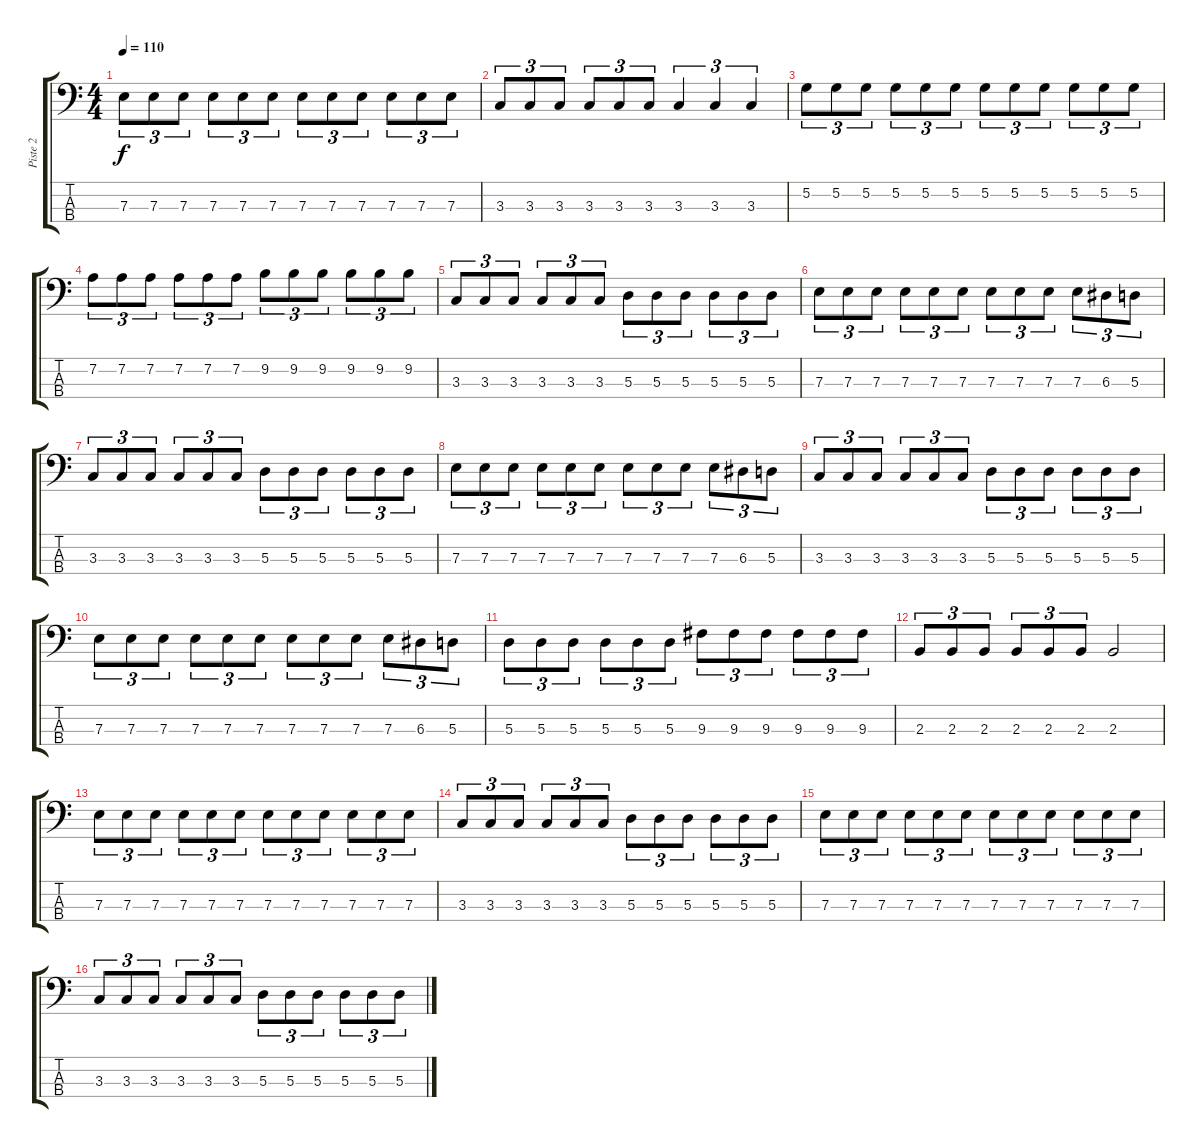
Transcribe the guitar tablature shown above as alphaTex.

\track ("Piste 2" "Piste 2") {instrument electricbasspick}
\staff {score tabs}
\tuning (G2 D2 A1 E1) {hide}
\ts (4 4)
\tempo 110
\clef f4
\ks c
7.3.8{tu (3 2) dy f} 7.3.8{tu (3 2)} 7.3.8{tu (3 2)} 7.3.8{tu (3 2)} 7.3.8{tu (3 2)} 7.3.8{tu (3 2)} 7.3.8{tu (3 2)} 7.3.8{tu (3 2)} 7.3.8{tu (3 2)} 7.3.8{tu (3 2)} 7.3.8{tu (3 2)} 7.3.8{tu (3 2)} |
3.3.8{tu (3 2)} 3.3.8{tu (3 2)} 3.3.8{tu (3 2)} 3.3.8{tu (3 2)} 3.3.8{tu (3 2)} 3.3.8{tu (3 2)} 3.3.4{tu (3 2)} 3.3.4{tu (3 2)} 3.3.4{tu (3 2)} |
5.2.8{tu (3 2)} 5.2.8{tu (3 2)} 5.2.8{tu (3 2)} 5.2.8{tu (3 2)} 5.2.8{tu (3 2)} 5.2.8{tu (3 2)} 5.2.8{tu (3 2)} 5.2.8{tu (3 2)} 5.2.8{tu (3 2)} 5.2.8{tu (3 2)} 5.2.8{tu (3 2)} 5.2.8{tu (3 2)} |
7.2.8{tu (3 2)} 7.2.8{tu (3 2)} 7.2.8{tu (3 2)} 7.2.8{tu (3 2)} 7.2.8{tu (3 2)} 7.2.8{tu (3 2)} 9.2.8{tu (3 2)} 9.2.8{tu (3 2)} 9.2.8{tu (3 2)} 9.2.8{tu (3 2)} 9.2.8{tu (3 2)} 9.2.8{tu (3 2)} |
3.3.8{tu (3 2)} 3.3.8{tu (3 2)} 3.3.8{tu (3 2)} 3.3.8{tu (3 2)} 3.3.8{tu (3 2)} 3.3.8{tu (3 2)} 5.3.8{tu (3 2)} 5.3.8{tu (3 2)} 5.3.8{tu (3 2)} 5.3.8{tu (3 2)} 5.3.8{tu (3 2)} 5.3.8{tu (3 2)} |
7.3.8{tu (3 2)} 7.3.8{tu (3 2)} 7.3.8{tu (3 2)} 7.3.8{tu (3 2)} 7.3.8{tu (3 2)} 7.3.8{tu (3 2)} 7.3.8{tu (3 2)} 7.3.8{tu (3 2)} 7.3.8{tu (3 2)} 7.3.8{tu (3 2)} 6.3.8{tu (3 2)} 5.3.8{tu (3 2)} |
3.3.8{tu (3 2)} 3.3.8{tu (3 2)} 3.3.8{tu (3 2)} 3.3.8{tu (3 2)} 3.3.8{tu (3 2)} 3.3.8{tu (3 2)} 5.3.8{tu (3 2)} 5.3.8{tu (3 2)} 5.3.8{tu (3 2)} 5.3.8{tu (3 2)} 5.3.8{tu (3 2)} 5.3.8{tu (3 2)} |
7.3.8{tu (3 2)} 7.3.8{tu (3 2)} 7.3.8{tu (3 2)} 7.3.8{tu (3 2)} 7.3.8{tu (3 2)} 7.3.8{tu (3 2)} 7.3.8{tu (3 2)} 7.3.8{tu (3 2)} 7.3.8{tu (3 2)} 7.3.8{tu (3 2)} 6.3.8{tu (3 2)} 5.3.8{tu (3 2)} |
3.3.8{tu (3 2)} 3.3.8{tu (3 2)} 3.3.8{tu (3 2)} 3.3.8{tu (3 2)} 3.3.8{tu (3 2)} 3.3.8{tu (3 2)} 5.3.8{tu (3 2)} 5.3.8{tu (3 2)} 5.3.8{tu (3 2)} 5.3.8{tu (3 2)} 5.3.8{tu (3 2)} 5.3.8{tu (3 2)} |
7.3.8{tu (3 2)} 7.3.8{tu (3 2)} 7.3.8{tu (3 2)} 7.3.8{tu (3 2)} 7.3.8{tu (3 2)} 7.3.8{tu (3 2)} 7.3.8{tu (3 2)} 7.3.8{tu (3 2)} 7.3.8{tu (3 2)} 7.3.8{tu (3 2)} 6.3.8{tu (3 2)} 5.3.8{tu (3 2)} |
5.3.8{tu (3 2)} 5.3.8{tu (3 2)} 5.3.8{tu (3 2)} 5.3.8{tu (3 2)} 5.3.8{tu (3 2)} 5.3.8{tu (3 2)} 9.3.8{tu (3 2)} 9.3.8{tu (3 2)} 9.3.8{tu (3 2)} 9.3.8{tu (3 2)} 9.3.8{tu (3 2)} 9.3.8{tu (3 2)} |
2.3.8{tu (3 2)} 2.3.8{tu (3 2)} 2.3.8{tu (3 2)} 2.3.8{tu (3 2)} 2.3.8{tu (3 2)} 2.3.8{tu (3 2)} 2.3.2 |
7.3.8{tu (3 2)} 7.3.8{tu (3 2)} 7.3.8{tu (3 2)} 7.3.8{tu (3 2)} 7.3.8{tu (3 2)} 7.3.8{tu (3 2)} 7.3.8{tu (3 2)} 7.3.8{tu (3 2)} 7.3.8{tu (3 2)} 7.3.8{tu (3 2)} 7.3.8{tu (3 2)} 7.3.8{tu (3 2)} |
3.3.8{tu (3 2)} 3.3.8{tu (3 2)} 3.3.8{tu (3 2)} 3.3.8{tu (3 2)} 3.3.8{tu (3 2)} 3.3.8{tu (3 2)} 5.3.8{tu (3 2)} 5.3.8{tu (3 2)} 5.3.8{tu (3 2)} 5.3.8{tu (3 2)} 5.3.8{tu (3 2)} 5.3.8{tu (3 2)} |
7.3.8{tu (3 2)} 7.3.8{tu (3 2)} 7.3.8{tu (3 2)} 7.3.8{tu (3 2)} 7.3.8{tu (3 2)} 7.3.8{tu (3 2)} 7.3.8{tu (3 2)} 7.3.8{tu (3 2)} 7.3.8{tu (3 2)} 7.3.8{tu (3 2)} 7.3.8{tu (3 2)} 7.3.8{tu (3 2)} |
3.3.8{tu (3 2)} 3.3.8{tu (3 2)} 3.3.8{tu (3 2)} 3.3.8{tu (3 2)} 3.3.8{tu (3 2)} 3.3.8{tu (3 2)} 5.3.8{tu (3 2)} 5.3.8{tu (3 2)} 5.3.8{tu (3 2)} 5.3.8{tu (3 2)} 5.3.8{tu (3 2)} 5.3.8{tu (3 2)}
